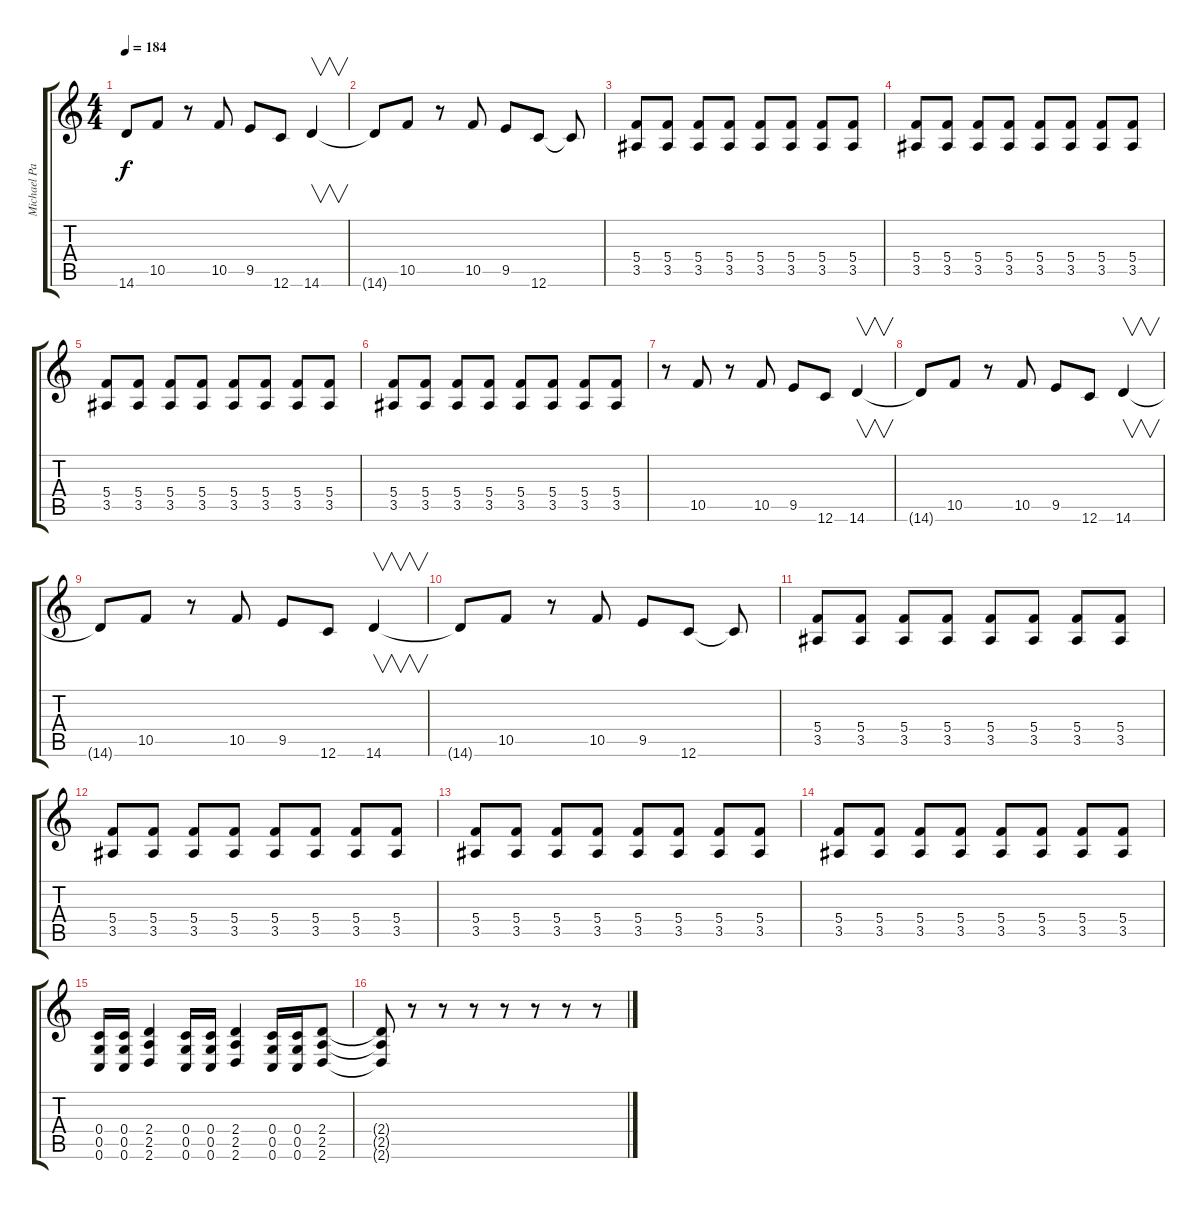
\track ("Michael Paget - Background Guitar" "Michael Pa") {instrument distortionguitar}
\staff {score tabs}
\tuning (D4 A3 F3 C3 G2 C2) {hide}
\ts (4 4)
\tempo 184
\clef g2
\ks c
14.6{t}.8{dy f} 10.5.8 r.8 10.5.8 9.5.8 12.6.8 14.6.4{v} |
14.6{t}.8 10.5.8 r.8 10.5.8 9.5.8 12.6.8 12.6{t}.8 |
(5.4 3.5).8 (5.4 3.5).8 (5.4 3.5).8 (5.4 3.5).8 (5.4 3.5).8 (5.4 3.5).8 (5.4 3.5).8 (5.4 3.5).8 |
(5.4 3.5).8 (5.4 3.5).8 (5.4 3.5).8 (5.4 3.5).8 (5.4 3.5).8 (5.4 3.5).8 (5.4 3.5).8 (5.4 3.5).8 |
(5.4 3.5).8 (5.4 3.5).8 (5.4 3.5).8 (5.4 3.5).8 (5.4 3.5).8 (5.4 3.5).8 (5.4 3.5).8 (5.4 3.5).8 |
(5.4 3.5).8 (5.4 3.5).8 (5.4 3.5).8 (5.4 3.5).8 (5.4 3.5).8 (5.4 3.5).8 (5.4 3.5).8 (5.4 3.5).8 |
r.8 10.5.8 r.8 10.5.8 9.5.8 12.6.8 14.6.4{v} |
14.6{t}.8 10.5.8 r.8 10.5.8 9.5.8 12.6.8 14.6.4{v} |
14.6{t}.8 10.5.8 r.8 10.5.8 9.5.8 12.6.8 14.6.4{v} |
14.6{t}.8 10.5.8 r.8 10.5.8 9.5.8 12.6.8 12.6{t}.8 |
(5.4 3.5).8 (5.4 3.5).8 (5.4 3.5).8 (5.4 3.5).8 (5.4 3.5).8 (5.4 3.5).8 (5.4 3.5).8 (5.4 3.5).8 |
(5.4 3.5).8 (5.4 3.5).8 (5.4 3.5).8 (5.4 3.5).8 (5.4 3.5).8 (5.4 3.5).8 (5.4 3.5).8 (5.4 3.5).8 |
(5.4 3.5).8 (5.4 3.5).8 (5.4 3.5).8 (5.4 3.5).8 (5.4 3.5).8 (5.4 3.5).8 (5.4 3.5).8 (5.4 3.5).8 |
(5.4 3.5).8 (5.4 3.5).8 (5.4 3.5).8 (5.4 3.5).8 (5.4 3.5).8 (5.4 3.5).8 (5.4 3.5).8 (5.4 3.5).8 |
(0.4 0.5 0.6).16 (0.4 0.5 0.6).16 (2.4 2.5 2.6).4 (0.4 0.5 0.6).16 (0.4 0.5 0.6).16 (2.4 2.5 2.6).4 (0.4 0.5 0.6).16 (0.4 0.5 0.6).16 (2.4 2.5 2.6).8 |
(2.4{t} 2.5{t} 2.6{t}).8 r.8 r.8 r.8 r.8 r.8 r.8 r.8
